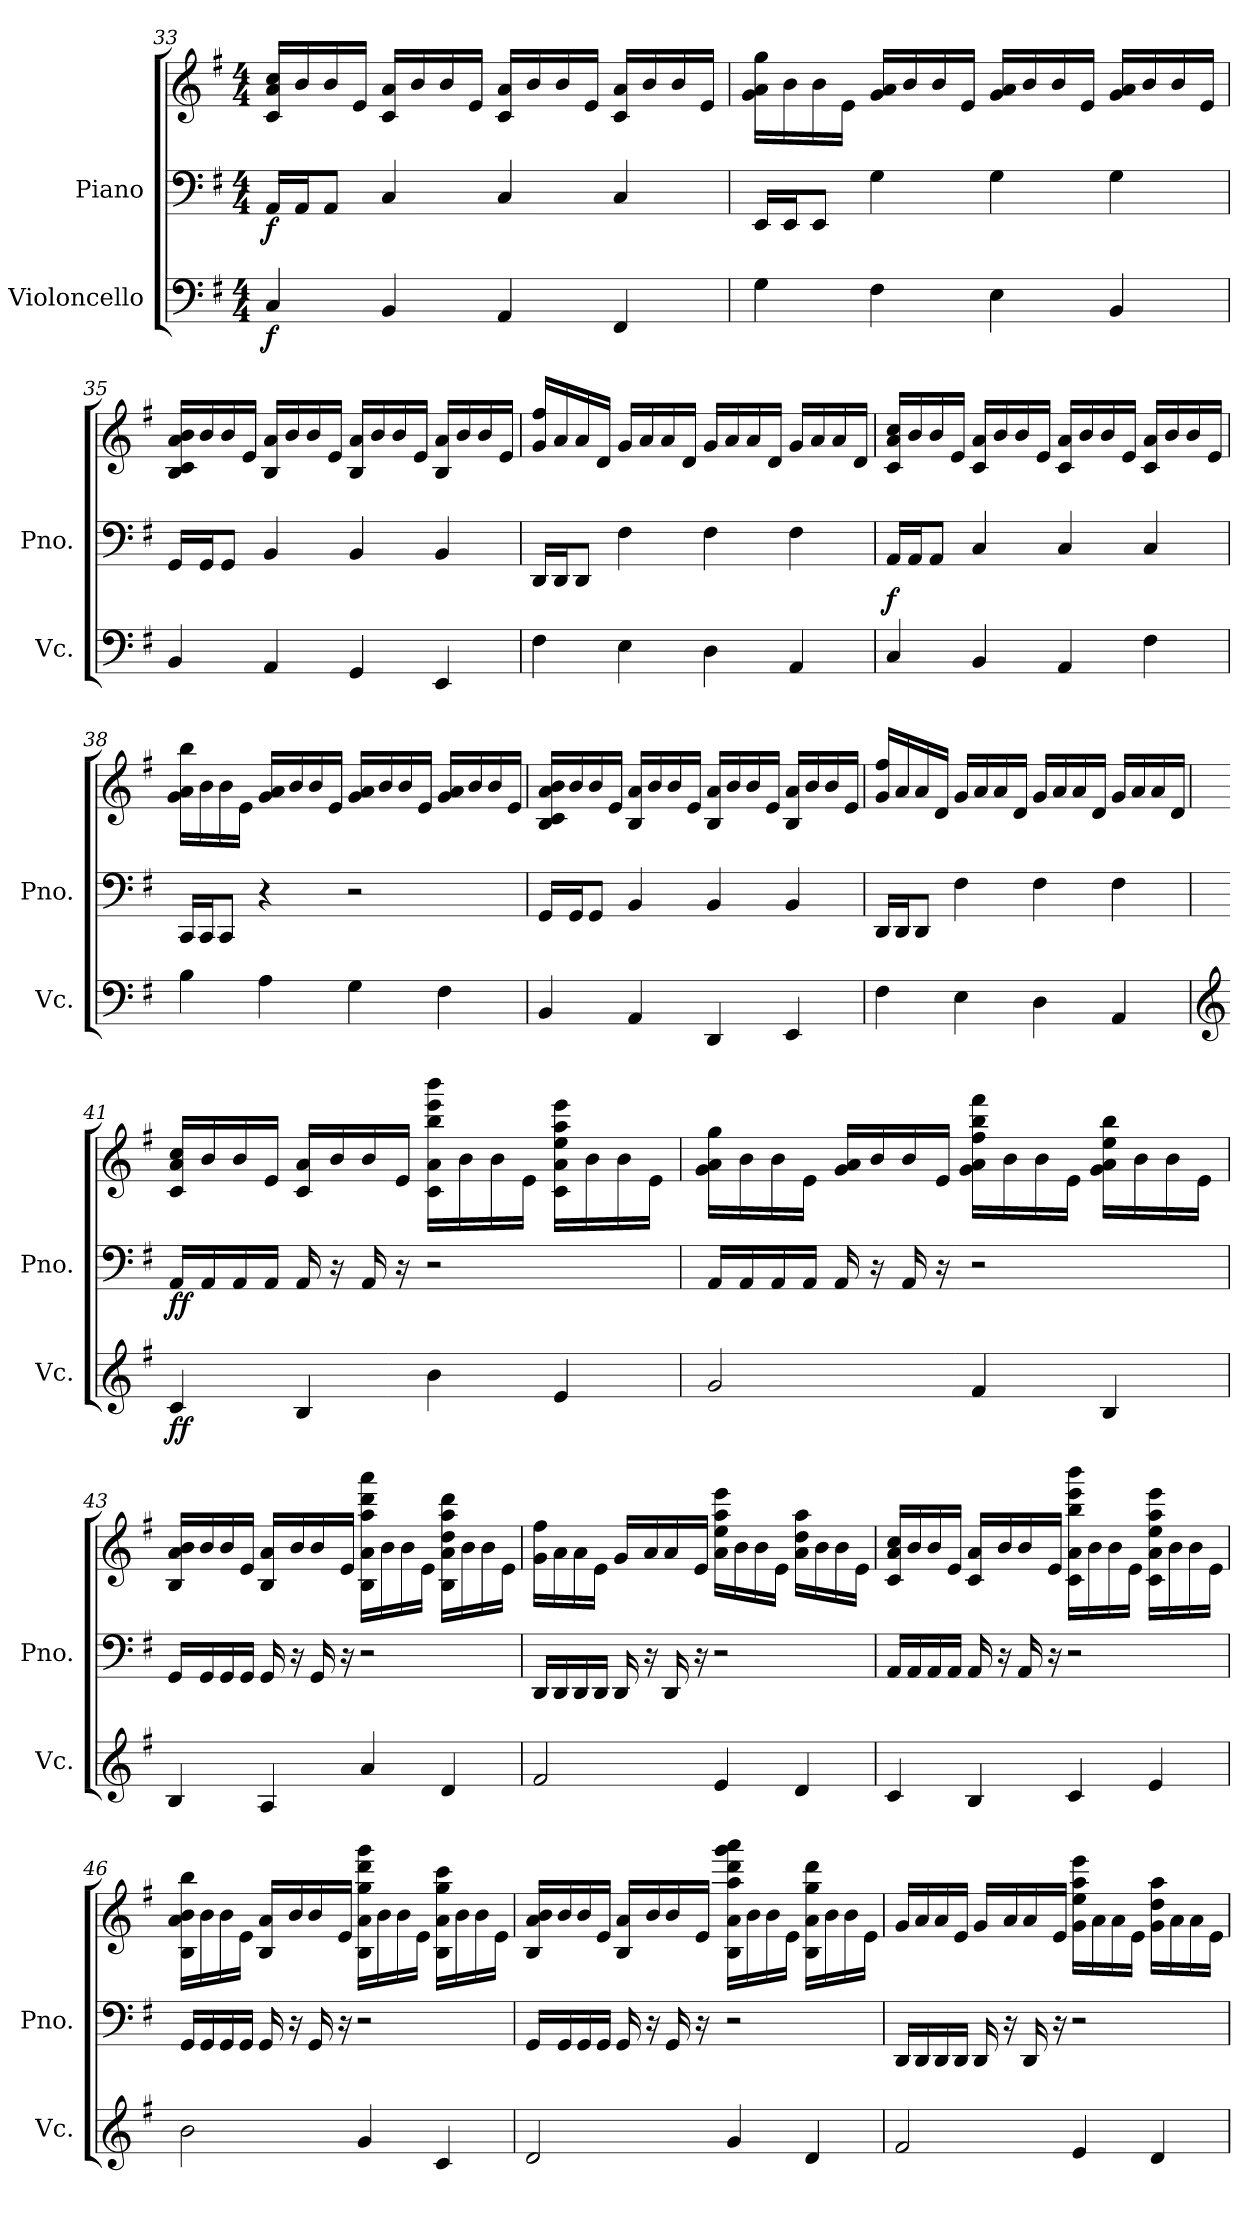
**kern	**dynam	**kern	**kern	**dynam
*part2	*part2	*part1	*part1	*part1
*staff3	*staff3	*staff2	*staff1	*staff1/2
*I"Violoncello	*	*I"Piano	*	*
*I'Vc.	*	*I'Pno.	*	*
!!LO:LB:g=z
*clefF4	*	*clefF4	*clefG2	*
*k[f#]	*	*k[f#]	*k[f#]	*
*M4/4	*	*M4/4	*M4/4	*
=33	=33	=33	=33	=33
!	!LO:DY:b	!	!	!LO:DY:b=2
4C/	f	16AA/LL	16c/ 16a/ 16cc/LL	f
.	.	16AA/J	16b/	.
.	.	8AA/J	16b/	.
.	.	.	16e/JJ	.
4BB/	.	4C/	16c/ 16a/LL	.
.	.	.	16b/	.
.	.	.	16b/	.
.	.	.	16e/JJ	.
4AA/	.	4C/	16c/ 16a/LL	.
.	.	.	16b/	.
.	.	.	16b/	.
.	.	.	16e/JJ	.
4FF#/	.	4C/	16c/ 16a/LL	.
.	.	.	16b/	.
.	.	.	16b/	.
.	.	.	16e/JJ	.
=34	=34	=34	=34	=34
4G\	.	16EE/LL	16g\ 16a\ 16gg\LL	.
.	.	16EE/J	16b\	.
.	.	8EE/J	16b\	.
.	.	.	16e\JJ	.
4F#\	.	4G\	16g/ 16a/LL	.
.	.	.	16b/	.
.	.	.	16b/	.
.	.	.	16e/JJ	.
4E\	.	4G\	16g/ 16a/LL	.
.	.	.	16b/	.
.	.	.	16b/	.
.	.	.	16e/JJ	.
4BB/	.	4G\	16g/ 16a/LL	.
.	.	.	16b/	.
.	.	.	16b/	.
.	.	.	16e/JJ	.
!!LO:LB:g=z
=35	=35	=35	=35	=35
4BB/	.	16GG/LL	16B/ 16c/ 16a/ 16b/LL	.
.	.	16GG/J	16b/	.
.	.	8GG/J	16b/	.
.	.	.	16e/JJ	.
4AA/	.	4BB/	16B/ 16a/LL	.
.	.	.	16b/	.
.	.	.	16b/	.
.	.	.	16e/JJ	.
4GG/	.	4BB/	16B/ 16a/LL	.
.	.	.	16b/	.
.	.	.	16b/	.
.	.	.	16e/JJ	.
4EE/	.	4BB/	16B/ 16a/LL	.
.	.	.	16b/	.
.	.	.	16b/	.
.	.	.	16e/JJ	.
=36	=36	=36	=36	=36
4F#\	.	16DD/LL	16g/ 16ff#/LL	.
.	.	16DD/J	16a/	.
.	.	8DD/J	16a/	.
.	.	.	16d/JJ	.
4E\	.	4F#\	16g/LL	.
.	.	.	16a/	.
.	.	.	16a/	.
.	.	.	16d/JJ	.
4D\	.	4F#\	16g/LL	.
.	.	.	16a/	.
.	.	.	16a/	.
.	.	.	16d/JJ	.
4AA/	.	4F#\	16g/LL	.
.	.	.	16a/	.
.	.	.	16a/	.
.	.	.	16d/JJ	.
!!LO:LB:g=z
=37	=37	=37	=37	=37
!	!LO:DY:a	!	!	!
4C/	f	16AA/LL	16c/ 16a/ 16cc/LL	.
.	.	16AA/J	16b/	.
.	.	8AA/J	16b/	.
.	.	.	16e/JJ	.
4BB/	.	4C/	16c/ 16a/LL	.
.	.	.	16b/	.
.	.	.	16b/	.
.	.	.	16e/JJ	.
4AA/	.	4C/	16c/ 16a/LL	.
.	.	.	16b/	.
.	.	.	16b/	.
.	.	.	16e/JJ	.
4F#\	.	4C/	16c/ 16a/LL	.
.	.	.	16b/	.
.	.	.	16b/	.
.	.	.	16e/JJ	.
=38	=38	=38	=38	=38
4B\	.	16CC/LL	16g\ 16a\ 16bb\LL	.
.	.	16CC/J	16b\	.
.	.	8CC/J	16b\	.
.	.	.	16e\JJ	.
4A\	.	4r	16g/ 16a/LL	.
.	.	.	16b/	.
.	.	.	16b/	.
.	.	.	16e/JJ	.
4G\	.	2r	16g/ 16a/LL	.
.	.	.	16b/	.
.	.	.	16b/	.
.	.	.	16e/JJ	.
4F#\	.	.	16g/ 16a/LL	.
.	.	.	16b/	.
.	.	.	16b/	.
.	.	.	16e/JJ	.
!!LO:PB:g=z
=39	=39	=39	=39	=39
4BB/	.	16GG/LL	16B/ 16c/ 16a/ 16b/LL	.
.	.	16GG/J	16b/	.
.	.	8GG/J	16b/	.
.	.	.	16e/JJ	.
4AA/	.	4BB/	16B/ 16a/LL	.
.	.	.	16b/	.
.	.	.	16b/	.
.	.	.	16e/JJ	.
4DD/	.	4BB/	16B/ 16a/LL	.
.	.	.	16b/	.
.	.	.	16b/	.
.	.	.	16e/JJ	.
4EE/	.	4BB/	16B/ 16a/LL	.
.	.	.	16b/	.
.	.	.	16b/	.
.	.	.	16e/JJ	.
=40	=40	=40	=40	=40
4F#\	.	16DD/LL	16g/ 16ff#/LL	.
.	.	16DD/J	16a/	.
.	.	8DD/J	16a/	.
.	.	.	16d/JJ	.
4E\	.	4F#\	16g/LL	.
.	.	.	16a/	.
.	.	.	16a/	.
.	.	.	16d/JJ	.
4D\	.	4F#\	16g/LL	.
.	.	.	16a/	.
.	.	.	16a/	.
.	.	.	16d/JJ	.
4AA/	.	4F#\	16g/LL	.
.	.	.	16a/	.
.	.	.	16a/	.
.	.	.	16d/JJ	.
!!LO:LB:g=z
=41	=41	=41	=41	=41
*clefG2	*	*	*	*
!	!LO:DY:b	!	!	!LO:DY:b=2
4c/	ff	16AA/LL	16c/ 16a/ 16cc/LL	ff
.	.	16AA/	16b/	.
.	.	16AA/	16b/	.
.	.	16AA/JJ	16e/JJ	.
4B/	.	16AA/	16c/ 16a/LL	.
.	.	16r	16b/	.
.	.	16AA/	16b/	.
.	.	16r	16e/JJ	.
4b\	.	2r	16c\ 16a\ 16bb\ 16eee\ 16bbb\LL	.
.	.	.	16b\	.
.	.	.	16b\	.
.	.	.	16e\JJ	.
4e/	.	.	16c\ 16a\ 16ee\ 16aa\ 16eee\LL	.
.	.	.	16b\	.
.	.	.	16b\	.
.	.	.	16e\JJ	.
=42	=42	=42	=42	=42
2g/	.	16AA/LL	16g\ 16a\ 16gg\LL	.
.	.	16AA/	16b\	.
.	.	16AA/	16b\	.
.	.	16AA/JJ	16e\JJ	.
.	.	16AA/	16g/ 16a/LL	.
.	.	16r	16b/	.
.	.	16AA/	16b/	.
.	.	16r	16e/JJ	.
4f#/	.	2r	16g\ 16a\ 16ff#\ 16bb\ 16fff#\LL	.
.	.	.	16b\	.
.	.	.	16b\	.
.	.	.	16e\JJ	.
4B/	.	.	16g\ 16a\ 16ee\ 16bb\LL	.
.	.	.	16b\	.
.	.	.	16b\	.
.	.	.	16e\JJ	.
!!LO:LB:g=z
=43	=43	=43	=43	=43
4B/	.	16GG/LL	16B/ 16a/ 16b/LL	.
.	.	16GG/	16b/	.
.	.	16GG/	16b/	.
.	.	16GG/JJ	16e/JJ	.
4A/	.	16GG/	16B/ 16a/LL	.
.	.	16r	16b/	.
.	.	16GG/	16b/	.
.	.	16r	16e/JJ	.
4a/	.	2r	16B\ 16a\ 16aa\ 16ddd\ 16aaa\LL	.
.	.	.	16b\	.
.	.	.	16b\	.
.	.	.	16e\JJ	.
4d/	.	.	16B\ 16a\ 16dd\ 16aa\ 16ddd\LL	.
.	.	.	16b\	.
.	.	.	16b\	.
.	.	.	16e\JJ	.
=44	=44	=44	=44	=44
2f#/	.	16DD/LL	16g\ 16ff#\LL	.
.	.	16DD/	16a\	.
.	.	16DD/	16a\	.
.	.	16DD/JJ	16e\JJ	.
.	.	16DD/	16g/LL	.
.	.	16r	16a/	.
.	.	16DD/	16a/	.
.	.	16r	16e/JJ	.
4e/	.	2r	16a\ 16ee\ 16aa\ 16eee\LL	.
.	.	.	16b\	.
.	.	.	16b\	.
.	.	.	16e\JJ	.
4d/	.	.	16a\ 16dd\ 16aa\LL	.
.	.	.	16b\	.
.	.	.	16b\	.
.	.	.	16e\JJ	.
!!LO:LB:g=z
=45	=45	=45	=45	=45
4c/	.	16AA/LL	16c/ 16a/ 16cc/LL	.
.	.	16AA/	16b/	.
.	.	16AA/	16b/	.
.	.	16AA/JJ	16e/JJ	.
4B/	.	16AA/	16c/ 16a/LL	.
.	.	16r	16b/	.
.	.	16AA/	16b/	.
.	.	16r	16e/JJ	.
4c/	.	2r	16c\ 16a\ 16bb\ 16eee\ 16bbb\LL	.
.	.	.	16b\	.
.	.	.	16b\	.
.	.	.	16e\JJ	.
4e/	.	.	16c\ 16a\ 16ee\ 16aa\ 16eee\LL	.
.	.	.	16b\	.
.	.	.	16b\	.
.	.	.	16e\JJ	.
=46	=46	=46	=46	=46
2b\	.	16GG/LL	16B\ 16a\ 16b\ 16bb\LL	.
.	.	16GG/	16b\	.
.	.	16GG/	16b\	.
.	.	16GG/JJ	16e\JJ	.
.	.	16GG/	16B/ 16a/LL	.
.	.	16r	16b/	.
.	.	16GG/	16b/	.
.	.	16r	16e/JJ	.
4g/	.	2r	16B\ 16a\ 16gg\ 16ddd\ 16ggg\LL	.
.	.	.	16b\	.
.	.	.	16b\	.
.	.	.	16e\JJ	.
4c/	.	.	16B\ 16a\ 16gg\ 16ccc\LL	.
.	.	.	16b\	.
.	.	.	16b\	.
.	.	.	16e\JJ	.
!!LO:PB:g=z
=47	=47	=47	=47	=47
2d/	.	16GG/LL	16B/ 16a/ 16b/LL	.
.	.	16GG/	16b/	.
.	.	16GG/	16b/	.
.	.	16GG/JJ	16e/JJ	.
.	.	16GG/	16B/ 16a/LL	.
.	.	16r	16b/	.
.	.	16GG/	16b/	.
.	.	16r	16e/JJ	.
4g/	.	2r	16B\ 16a\ 16aa\ 16ddd\ 16ggg\ 16aaa\LL	.
.	.	.	16b\	.
.	.	.	16b\	.
.	.	.	16e\JJ	.
4d/	.	.	16B\ 16a\ 16gg\ 16ddd\LL	.
.	.	.	16b\	.
.	.	.	16b\	.
.	.	.	16e\JJ	.
=48	=48	=48	=48	=48
2f#/	.	16DD/LL	16g/LL	.
.	.	16DD/	16a/	.
.	.	16DD/	16a/	.
.	.	16DD/JJ	16e/JJ	.
.	.	16DD/	16g/LL	.
.	.	16r	16a/	.
.	.	16DD/	16a/	.
.	.	16r	16e/JJ	.
4e/	.	2r	16g\ 16ee\ 16aa\ 16eee\LL	.
.	.	.	16a\	.
.	.	.	16a\	.
.	.	.	16e\JJ	.
4d/	.	.	16g\ 16dd\ 16aa\LL	.
.	.	.	16a\	.
.	.	.	16a\	.
.	.	.	16e\JJ	.
=	=	=	=	=
*-	*-	*-	*-	*-
